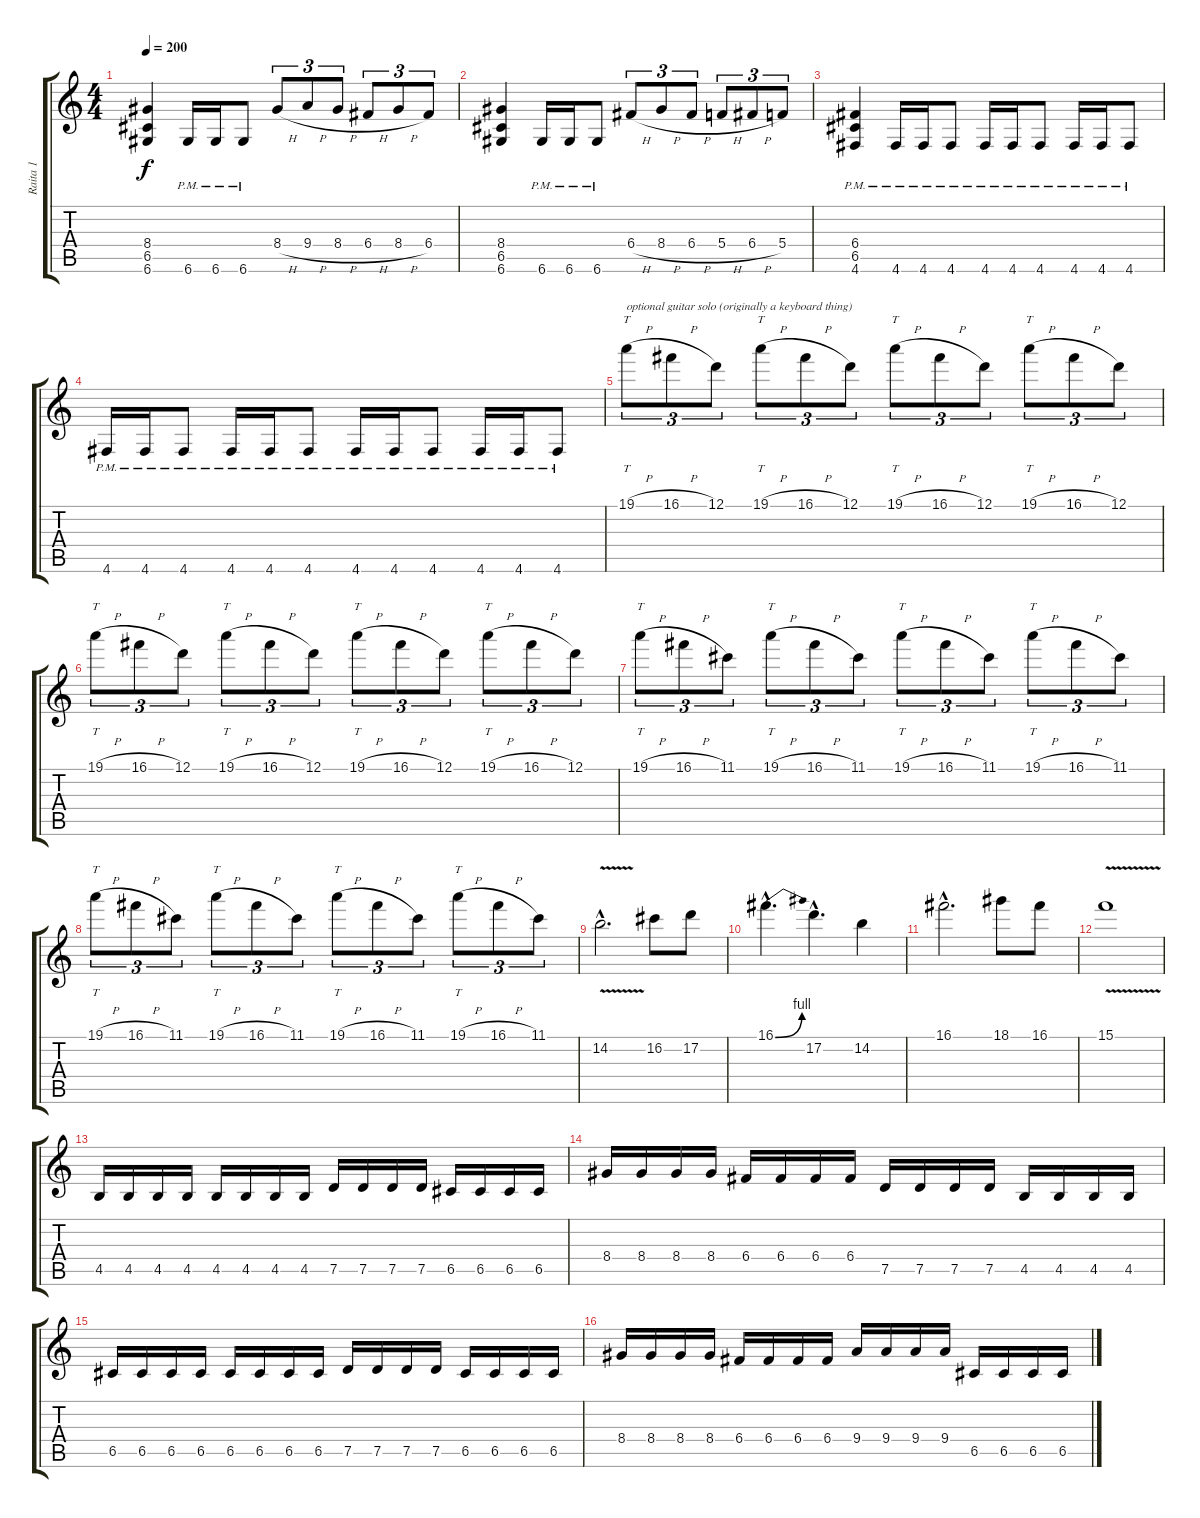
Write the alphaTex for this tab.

\track ("Raita 1" "Raita 1") {instrument distortionguitar}
\staff {score tabs}
\tuning (D4 A3 F3 C3 G2 D2) {hide}
\ts (4 4)
\tempo 200
\clef g2
\ks c
(8.4 6.5 6.6).4{dy f} 6.6{pm}.16 6.6{pm}.16 6.6{pm}.8 8.4{h}.8{tu (3 2)} 9.4{h}.8{tu (3 2)} 8.4{h}.8{tu (3 2)} 6.4{h}.8{tu (3 2)} 8.4{h}.8{tu (3 2)} 6.4.8{tu (3 2)} |
(8.4 6.5 6.6).4 6.6{pm}.16 6.6{pm}.16 6.6{pm}.8 6.4{h}.8{tu (3 2)} 8.4{h}.8{tu (3 2)} 6.4{h}.8{tu (3 2)} 5.4{h}.8{tu (3 2)} 6.4{h}.8{tu (3 2)} 5.4.8{tu (3 2)} |
(6.4 6.5 4.6{pm}).4 4.6{pm}.16 4.6{pm}.16 4.6{pm}.8 4.6{pm}.16 4.6{pm}.16 4.6{pm}.8 4.6{pm}.16 4.6{pm}.16 4.6{pm}.8 |
4.6{pm}.16 4.6{pm}.16 4.6{pm}.8 4.6{pm}.16 4.6{pm}.16 4.6{pm}.8 4.6{pm}.16 4.6{pm}.16 4.6{pm}.8 4.6{pm}.16 4.6{pm}.16 4.6{pm}.8 |
19.1{h}.8{tt tu (3 2) txt "optional guitar solo (originally a keyboard thing)"} 16.1{h}.8{tu (3 2)} 12.1.8{tu (3 2)} 19.1{h}.8{tt tu (3 2)} 16.1{h}.8{tu (3 2)} 12.1.8{tu (3 2)} 19.1{h}.8{tt tu (3 2)} 16.1{h}.8{tu (3 2)} 12.1.8{tu (3 2)} 19.1{h}.8{tt tu (3 2)} 16.1{h}.8{tu (3 2)} 12.1.8{tu (3 2)} |
19.1{h}.8{tt tu (3 2)} 16.1{h}.8{tu (3 2)} 12.1.8{tu (3 2)} 19.1{h}.8{tt tu (3 2)} 16.1{h}.8{tu (3 2)} 12.1.8{tu (3 2)} 19.1{h}.8{tt tu (3 2)} 16.1{h}.8{tu (3 2)} 12.1.8{tu (3 2)} 19.1{h}.8{tt tu (3 2)} 16.1{h}.8{tu (3 2)} 12.1.8{tu (3 2)} |
19.1{h}.8{tt tu (3 2)} 16.1{h}.8{tu (3 2)} 11.1.8{tu (3 2)} 19.1{h}.8{tt tu (3 2)} 16.1{h}.8{tu (3 2)} 11.1.8{tu (3 2)} 19.1{h}.8{tt tu (3 2)} 16.1{h}.8{tu (3 2)} 11.1.8{tu (3 2)} 19.1{h}.8{tt tu (3 2)} 16.1{h}.8{tu (3 2)} 11.1.8{tu (3 2)} |
19.1{h}.8{tt tu (3 2)} 16.1{h}.8{tu (3 2)} 11.1.8{tu (3 2)} 19.1{h}.8{tt tu (3 2)} 16.1{h}.8{tu (3 2)} 11.1.8{tu (3 2)} 19.1{h}.8{tt tu (3 2)} 16.1{h}.8{tu (3 2)} 11.1.8{tu (3 2)} 19.1{h}.8{tt tu (3 2)} 16.1{h}.8{tu (3 2)} 11.1.8{tu (3 2)} |
14.2{v hac}.2{d} 16.2.8 17.2.8 |
16.1{be (bend 0 0 60 4) hac}.4{d} 17.2{hac}.4{d} 14.2.4 |
16.1{hac}.2{d} 18.1.8 16.1.8 |
15.1{v}.1 |
4.5.16 4.5.16 4.5.16 4.5.16 4.5.16 4.5.16 4.5.16 4.5.16 7.5.16 7.5.16 7.5.16 7.5.16 6.5.16 6.5.16 6.5.16 6.5.16 |
8.4.16 8.4.16 8.4.16 8.4.16 6.4.16 6.4.16 6.4.16 6.4.16 7.5.16 7.5.16 7.5.16 7.5.16 4.5.16 4.5.16 4.5.16 4.5.16 |
6.5.16 6.5.16 6.5.16 6.5.16 6.5.16 6.5.16 6.5.16 6.5.16 7.5.16 7.5.16 7.5.16 7.5.16 6.5.16 6.5.16 6.5.16 6.5.16 |
8.4.16 8.4.16 8.4.16 8.4.16 6.4.16 6.4.16 6.4.16 6.4.16 9.4.16 9.4.16 9.4.16 9.4.16 6.5.16 6.5.16 6.5.16 6.5.16
